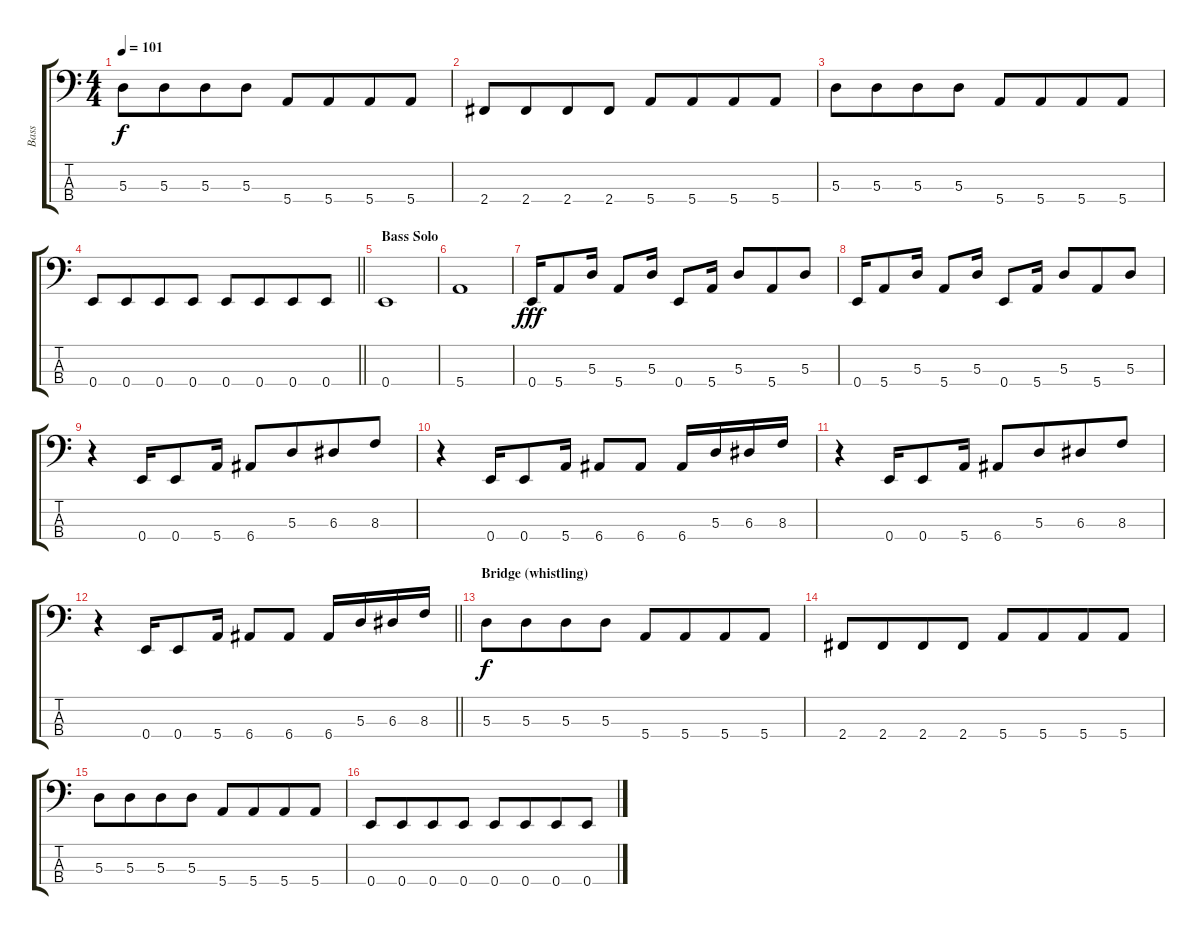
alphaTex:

\track ("Bass" "Bass") {instrument electricbasspick}
\staff {score tabs}
\tuning (G2 D2 A1 E1) {hide}
\ts (4 4)
\tempo 101
\clef f4
\ks c
5.3.8{dy f} 5.3.8{beam merge} 5.3.8 5.3.8 5.4.8 5.4.8{beam merge} 5.4.8 5.4.8 |
2.4.8 2.4.8{beam merge} 2.4.8 2.4.8 5.4.8 5.4.8{beam merge} 5.4.8 5.4.8 |
5.3.8 5.3.8{beam merge} 5.3.8 5.3.8 5.4.8 5.4.8{beam merge} 5.4.8 5.4.8 |
\barLineRight lightlight
0.4.8 0.4.8{beam merge} 0.4.8 0.4.8 0.4.8 0.4.8{beam merge} 0.4.8 0.4.8 |
\section ("" " Bass Solo")
0.4.1 |
5.4.1 |
0.4.16{dy fff} 5.4.8 5.3.16 5.4.8 5.3.16{beam split} 0.4.8{beam merge} 5.4.16{beam split} 5.3.8{beam merge} 5.4.8 5.3.8 |
0.4.16 5.4.8 5.3.16 5.4.8 5.3.16{beam split} 0.4.8{beam merge} 5.4.16{beam split} 5.3.8{beam merge} 5.4.8 5.3.8 |
r.4 0.4.16 0.4.8 5.4.16 6.4.8 5.3.8{beam merge} 6.3.8{beam merge} 8.3.8 |
r.4 0.4.16 0.4.8 5.4.16 6.4.8 6.4.8 6.4.16 5.3.16{beam merge} 6.3.16 8.3.16 |
r.4 0.4.16 0.4.8 5.4.16 6.4.8 5.3.8{beam merge} 6.3.8{beam merge} 8.3.8 |
\barLineRight lightlight
r.4 0.4.16 0.4.8 5.4.16 6.4.8 6.4.8 6.4.16 5.3.16{beam merge} 6.3.16 8.3.16 |
\section ("" "Bridge (whistling)")
5.3.8{dy f} 5.3.8{beam merge} 5.3.8 5.3.8 5.4.8 5.4.8{beam merge} 5.4.8 5.4.8 |
2.4.8 2.4.8{beam merge} 2.4.8 2.4.8 5.4.8 5.4.8{beam merge} 5.4.8 5.4.8 |
5.3.8 5.3.8{beam merge} 5.3.8 5.3.8 5.4.8 5.4.8{beam merge} 5.4.8 5.4.8 |
0.4.8 0.4.8{beam merge} 0.4.8 0.4.8 0.4.8 0.4.8{beam merge} 0.4.8 0.4.8
